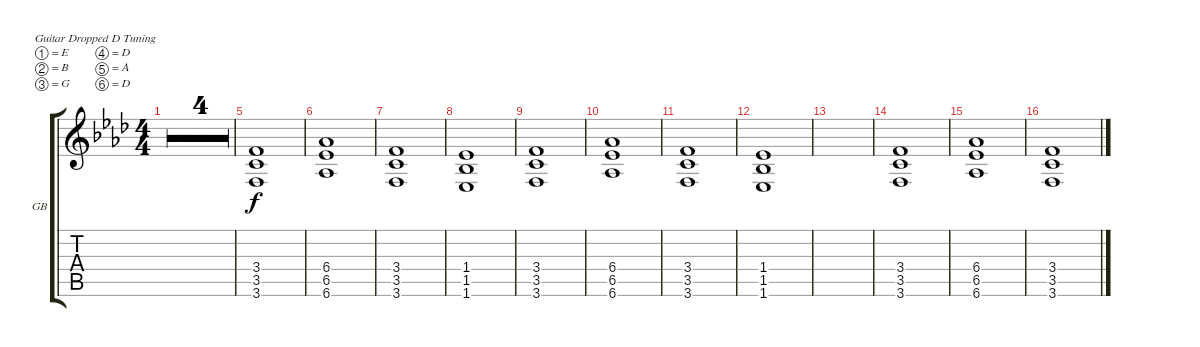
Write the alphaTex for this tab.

\defaultSystemsLayout 4
\bracketExtendMode groupsimilarinstruments
\firstSystemTrackNameOrientation horizontal
\otherSystemsTrackNameOrientation horizontal
\track ("Guitarra Base" "GB") {multiBarRest instrument distortionguitar}
\staff {score tabs}
\tuning (E4 B3 G3 D3 A2 D2)
\ts (4 4)
\tempo 100
\clef g2
\ks fminor
|
|
|
|
(3.6 3.5 3.4).1 |
(6.5 6.6 6.4).1 |
(3.6 3.5 3.4).1 |
(1.5 1.6 1.4).1 |
(3.6 3.5 3.4).1 |
(6.5 6.6 6.4).1 |
(3.6 3.5 3.4).1 |
(1.5 1.6 1.4).1 |
|
(3.6 3.5 3.4).1 |
(6.5 6.6 6.4).1 |
(3.6 3.5 3.4).1
